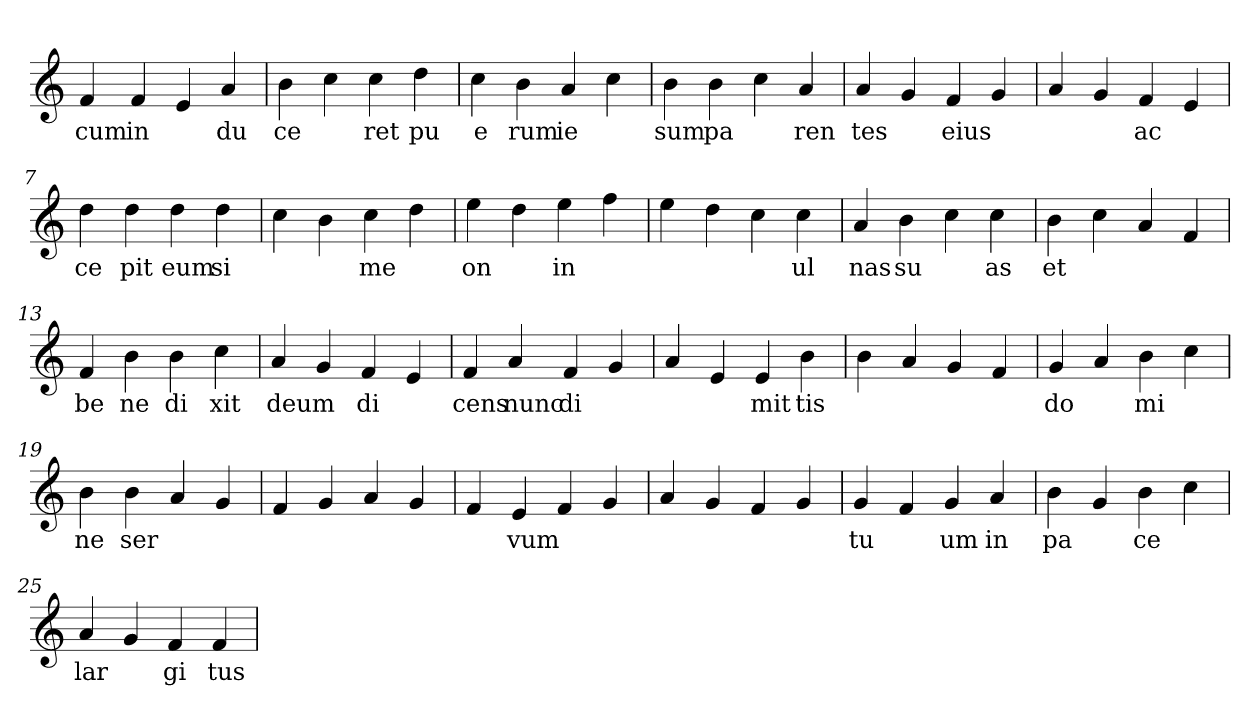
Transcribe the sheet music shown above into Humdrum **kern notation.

**kern	**text
*part1	*part1
*staff1	*staff1
*clefG2	*
=1	=1
4f	cum
4f	in
4e	.
4a	du
=2	=2
4b	ce
4cc	.
4cc	ret
4dd	pu
=3	=3
4cc	e
4b	rum
4a	ie
4cc	.
=4	=4
4b	sum
4b	pa
4cc	.
4a	ren
=5	=5
4a	tes
4g	.
4f	eius
4g	.
=6	=6
4a	.
4g	.
4f	ac
4e	.
=7	=7
4dd	ce
4dd	pit
4dd	eum
4dd	si
=8	=8
4cc	.
4b	.
4cc	me
4dd	.
=9	=9
4ee	on
4dd	.
4ee	in
4ff	.
=10	=10
4ee	.
4dd	.
4cc	.
4cc	ul
=11	=11
4a	nas
4b	su
4cc	.
4cc	as
=12	=12
4b	et
4cc	.
4a	.
4f	.
=13	=13
4f	be
4b	ne
4b	di
4cc	xit
=14	=14
4a	deum
4g	.
4f	di
4e	.
=15	=15
4f	cens
4a	nunc
4f	di
4g	.
=16	=16
4a	.
4e	.
4e	mit
4b	tis
=17	=17
4b	.
4a	.
4g	.
4f	.
=18	=18
4g	do
4a	.
4b	mi
4cc	.
=19	=19
4b	ne
4b	ser
4a	.
4g	.
=20	=20
4f	.
4g	.
4a	.
4g	.
=21	=21
4f	.
4e	vum
4f	.
4g	.
=22	=22
4a	.
4g	.
4f	.
4g	.
=23	=23
4g	tu
4f	.
4g	um
4a	in
=24	=24
4b	pa
4g	.
4b	ce
4cc	.
=25	=25
4a	lar
4g	.
4f	gi
4f	tus
=	=
*-	*-
